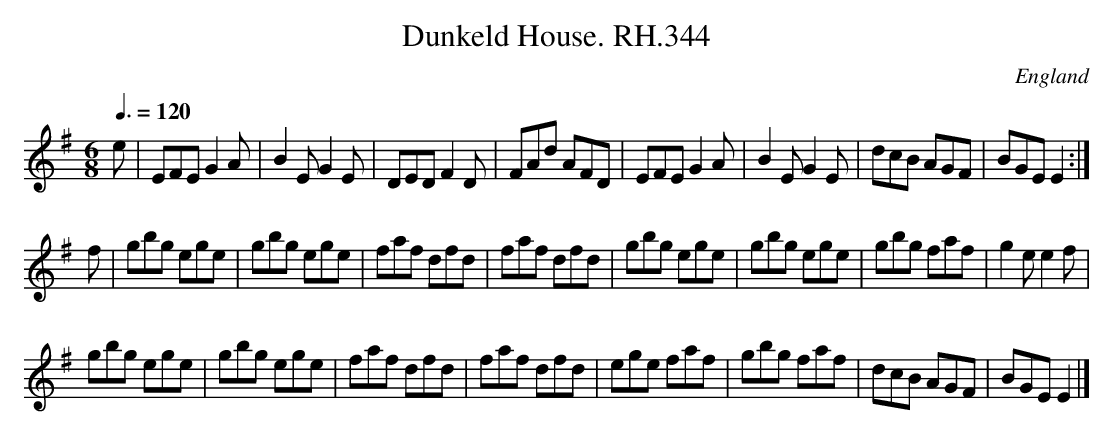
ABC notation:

X:1
T:Dunkeld House. RH.344
L:1/8
M:6/8
O:England
Q:3/8=120
K:Em
e|EFE G2A|B2E G2E|DED F2D|FAd AFD|\
EFE G2A|B2E G2E|dcB AGF|BGE E2:|!
f|gbg ege|gbg ege|faf dfd|faf dfd|\
gbg ege|gbg ege|gbg faf|g2e e2f|!
gbg ege|gbg ege|faf dfd|faf dfd|\
ege faf|gbg faf|dcB AGF|BGE E2|]
